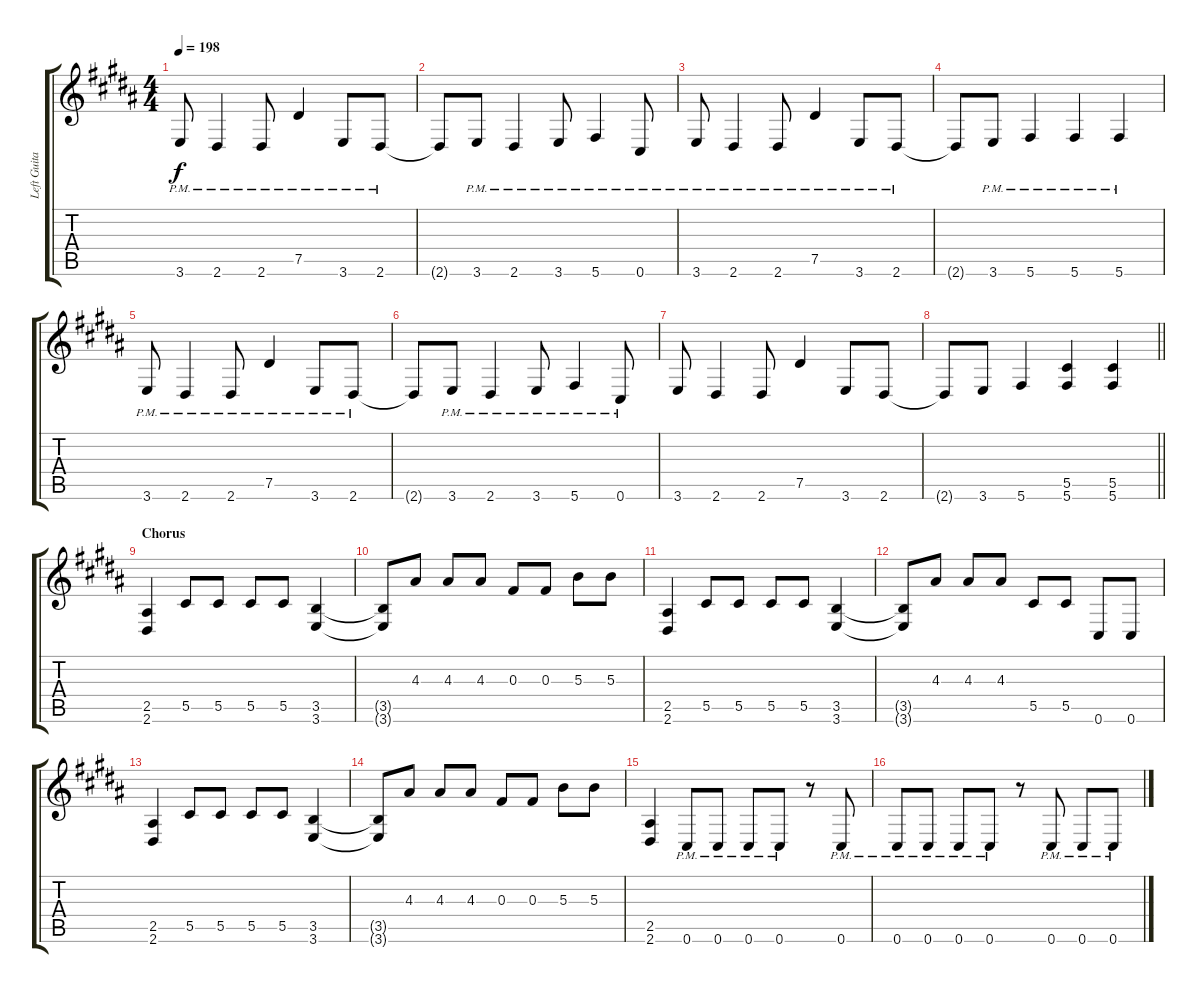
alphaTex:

\track ("Left Guitar" "Left Guita") {instrument distortionguitar}
\staff {score tabs}
\tuning (Eb4 Bb3 Gb3 Db3 Ab2 Db2) {hide}
\ts (4 4)
\tempo 198
\clef g2
\ks b
3.6{pm}.8{dy f} 2.6{pm}.4 2.6{pm}.8 7.5{pm}.4 3.6{pm}.8 2.6{pm}.8 |
2.6{t}.8 3.6{pm}.8 2.6{pm}.4 3.6{pm}.8 5.6{pm}.4 0.6{pm}.8 |
3.6{pm}.8 2.6{pm}.4 2.6{pm}.8 7.5{pm}.4 3.6{pm}.8 2.6{pm}.8 |
2.6{t}.8 3.6{pm}.8 5.6{pm}.4 5.6{pm}.4 5.6{pm}.4 |
3.6{pm}.8 2.6{pm}.4 2.6{pm}.8 7.5{pm}.4 3.6{pm}.8 2.6{pm}.8 |
2.6{t}.8 3.6{pm}.8 2.6{pm}.4 3.6{pm}.8 5.6{pm}.4 0.6{pm}.8 |
3.6.8 2.6.4 2.6.8 7.5.4 3.6.8 2.6.8 |
\barLineRight lightlight
2.6{t}.8 3.6.8 5.6.4 (5.5 5.6).4 (5.5 5.6).4 |
\section ("" "Chorus")
(2.5 2.6).4 5.5.8 5.5.8 5.5.8 5.5.8 (3.5 3.6).4 |
(3.5{t} 3.6{t}).8 4.3.8 4.3.8 4.3.8 0.3.8 0.3.8 5.3.8 5.3.8 |
(2.5 2.6).4 5.5.8 5.5.8 5.5.8 5.5.8 (3.5 3.6).4 |
(3.5{t} 3.6{t}).8 4.3.8 4.3.8 4.3.8 5.5.8 5.5.8 0.6.8 0.6.8 |
(2.5 2.6).4 5.5.8 5.5.8 5.5.8 5.5.8 (3.5 3.6).4 |
(3.5{t} 3.6{t}).8 4.3.8 4.3.8 4.3.8 0.3.8 0.3.8 5.3.8 5.3.8 |
(2.5 2.6).4 0.6{pm}.8 0.6{pm}.8 0.6{pm}.8 0.6{pm}.8 r.8 0.6{pm}.8 |
0.6{pm}.8 0.6{pm}.8 0.6{pm}.8 0.6{pm}.8 r.8 0.6{pm}.8 0.6{pm}.8 0.6{pm}.8
